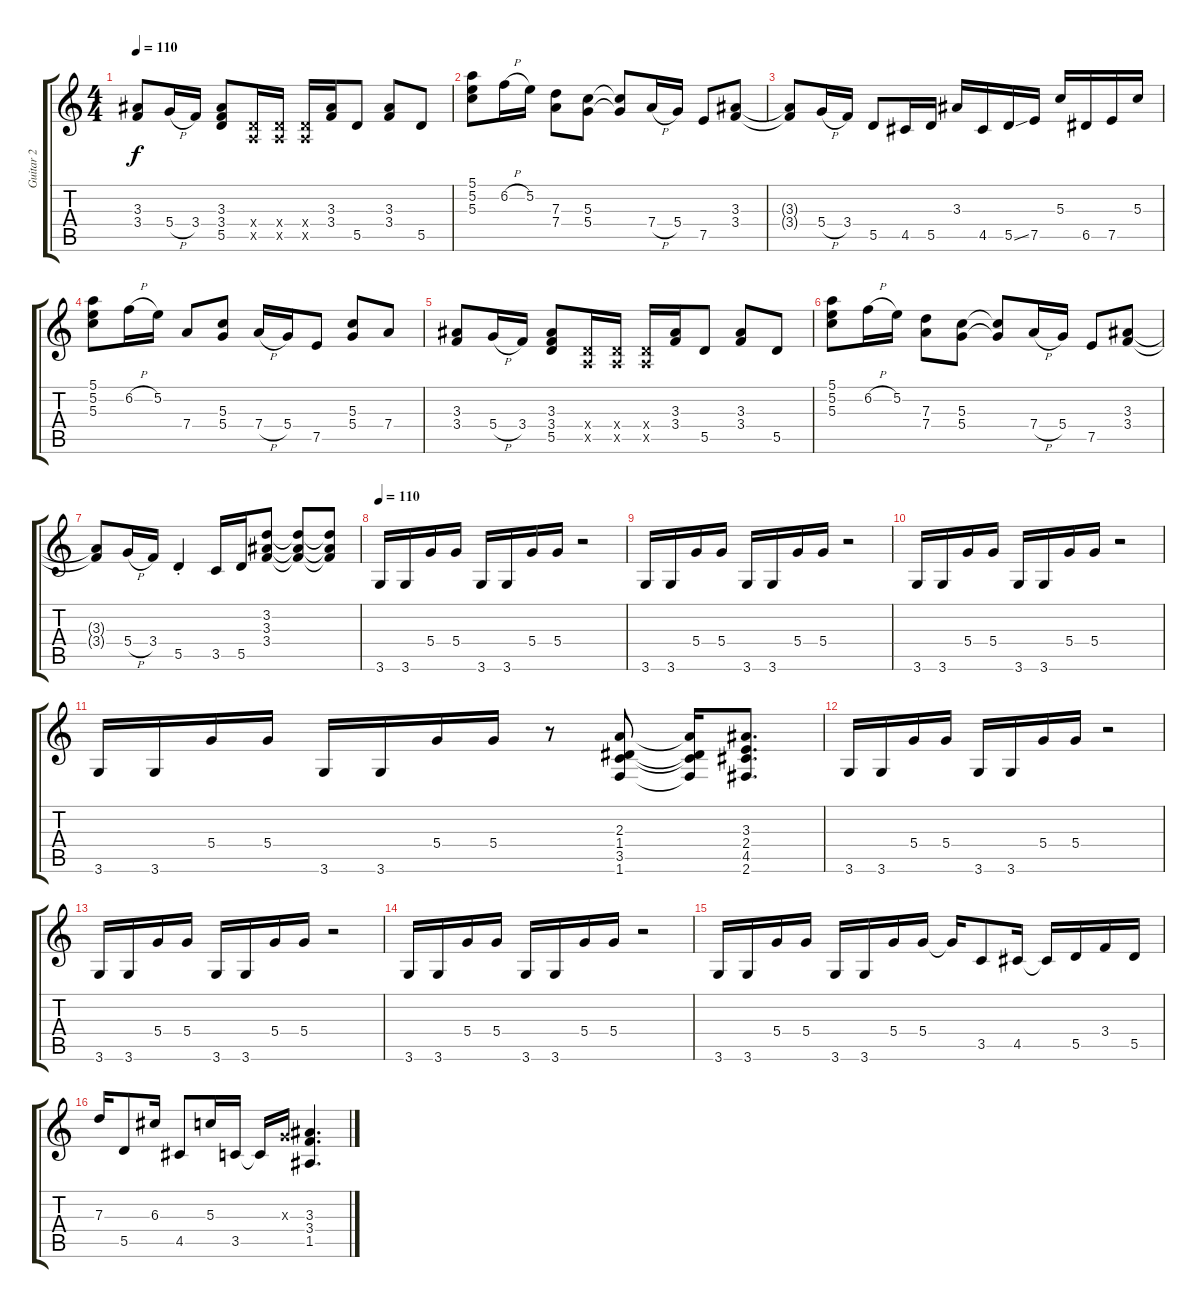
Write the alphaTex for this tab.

\track ("Guitar 2" "Guitar 2") {instrument distortionguitar}
\staff {score tabs}
\tuning (E4 B3 G3 D3 A2 E2) {hide}
\ts (4 4)
\tempo 110
\clef g2
\ks c
(3.3 3.4).8{dy f} 5.4{h}.16 3.4.16 (3.3 3.4 5.5).8 (0.4{x} 0.5{x}).16 (0.4{x} 0.5{x}).16 (0.4{x} 0.5{x}).16 (3.3 3.4).16 5.5.8 (3.3 3.4).8 5.5.8 |
(5.1 5.2 5.3).8 6.2{h}.16 5.2.16 (7.3 7.4).8 (5.3 5.4).8 (5.3{t} 5.4{t}).8 7.4{h}.16 5.4.16 7.5.8 (3.3 3.4).8 |
(3.3{t} 3.4{t}).8 5.4{h}.16 3.4.16 5.5.8 4.5.16 5.5.16 3.3.16 4.5.16 5.5{ss}.16 7.5.16 5.3.16 6.5.16 7.5.16 5.3.16 |
(5.1 5.2 5.3).8 6.2{h}.16 5.2.16 7.4.8 (5.3 5.4).8 7.4{h}.16 5.4.16 7.5.8 (5.3 5.4).8 7.4.8 |
(3.3 3.4).8 5.4{h}.16 3.4.16 (3.3 3.4 5.5).8 (0.4{x} 0.5{x}).16 (0.4{x} 0.5{x}).16 (0.4{x} 0.5{x}).16 (3.3 3.4).16 5.5.8 (3.3 3.4).8 5.5.8 |
(5.1 5.2 5.3).8 6.2{h}.16 5.2.16 (7.3 7.4).8 (5.3 5.4).8 (5.3{t} 5.4{t}).8 7.4{h}.16 5.4.16 7.5.8 (3.3 3.4).8 |
(3.3{t} 3.4{t}).8 5.4{h}.16 3.4.16 5.5{st}.4 3.5.16 5.5.16 (3.2 3.3 3.4).8{volume 4 instrument distortionguitar} (3.2{t} 3.3{t} 3.4{t}).8{volume 16} (3.2{t} 3.3{t} 3.4{t}).8 |
\tempo 110
3.6.16{volume 16 instrument distortionguitar} 3.6.16 5.4.16 5.4.16 3.6.16 3.6.16 5.4.16 5.4.16 r.2 |
3.6.16 3.6.16 5.4.16 5.4.16 3.6.16 3.6.16 5.4.16 5.4.16 r.2 |
3.6.16 3.6.16 5.4.16 5.4.16 3.6.16 3.6.16 5.4.16 5.4.16 r.2 |
3.6.16 3.6.16 5.4.16 5.4.16 3.6.16 3.6.16 5.4.16 5.4.16 r.8 (2.3 1.4 3.5 1.6).8 (2.3{t} 1.4{t} 3.5{t} 1.6{t}).16 (3.3 2.4 4.5 2.6).8{d} |
3.6.16 3.6.16 5.4.16 5.4.16 3.6.16 3.6.16 5.4.16 5.4.16 r.2 |
3.6.16 3.6.16 5.4.16 5.4.16 3.6.16 3.6.16 5.4.16 5.4.16 r.2 |
3.6.16 3.6.16 5.4.16 5.4.16 3.6.16 3.6.16 5.4.16 5.4.16 r.2 |
3.6.16 3.6.16 5.4.16 5.4.16 3.6.16 3.6.16 5.4.16 5.4.16 5.4{t}.16 3.5.8 4.5.16 4.5{t}.16 5.5.16 3.4.16 5.5.16 |
7.3.16 5.5.8 6.3.16 4.5.8 5.3.16 3.5.16 3.5{t}.16 0.3{x}.16 (3.3 3.4 1.5).4{d}
